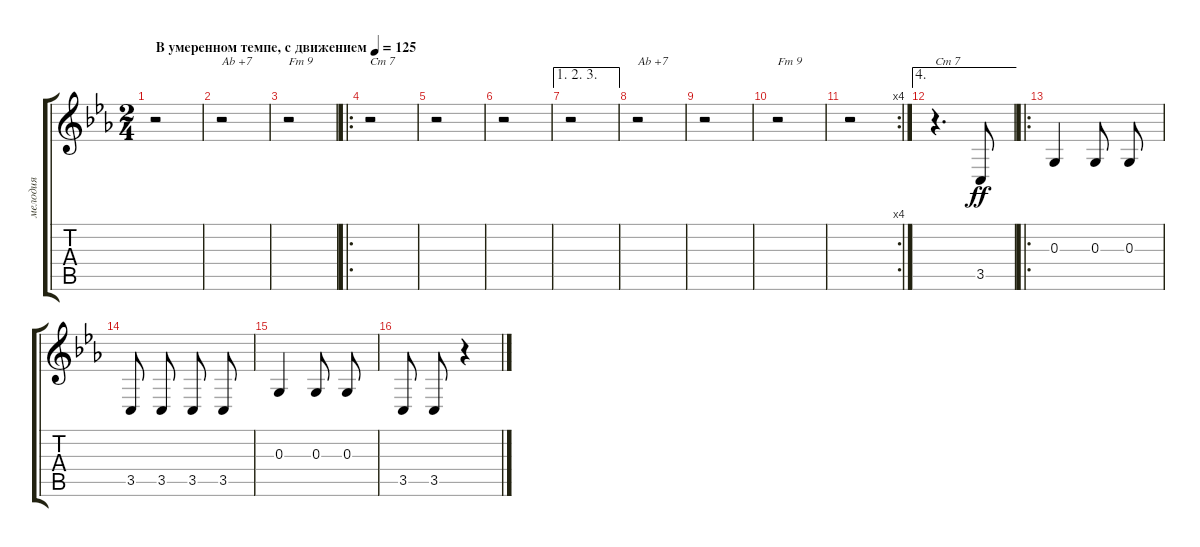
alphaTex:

\track ("мелодия" "мелодия") {instrument accordion}
\staff {score tabs}
\tuning (E4 B3 G3 D3 A2 E2) {hide}
\ts (2 4)
\tempo (125 "В умеренном темпе, с движением")
\clef g2
\ks cminor
r.2{dy ff instrument accordion} |
r.2{txt "Ab +7"} |
r.2{txt "Fm 9"} |
\ro
r.2{txt "Cm 7"} |
r.2 |
r.2 |
\ae (1 2 3)
r.2 |
r.2{txt "Ab +7"} |
r.2 |
r.2{txt "Fm 9"} |
\rc 4
r.2 |
\ae 4
r.4{d txt "Cm 7"} 3.5.8 |
\ro
0.3.4 0.3.8{beam split} 0.3.8 |
3.5.8{beam split} 3.5.8 3.5.8{beam split} 3.5.8 |
0.3.4 0.3.8{beam split} 0.3.8 |
3.5.8{beam split} 3.5.8 r.4
